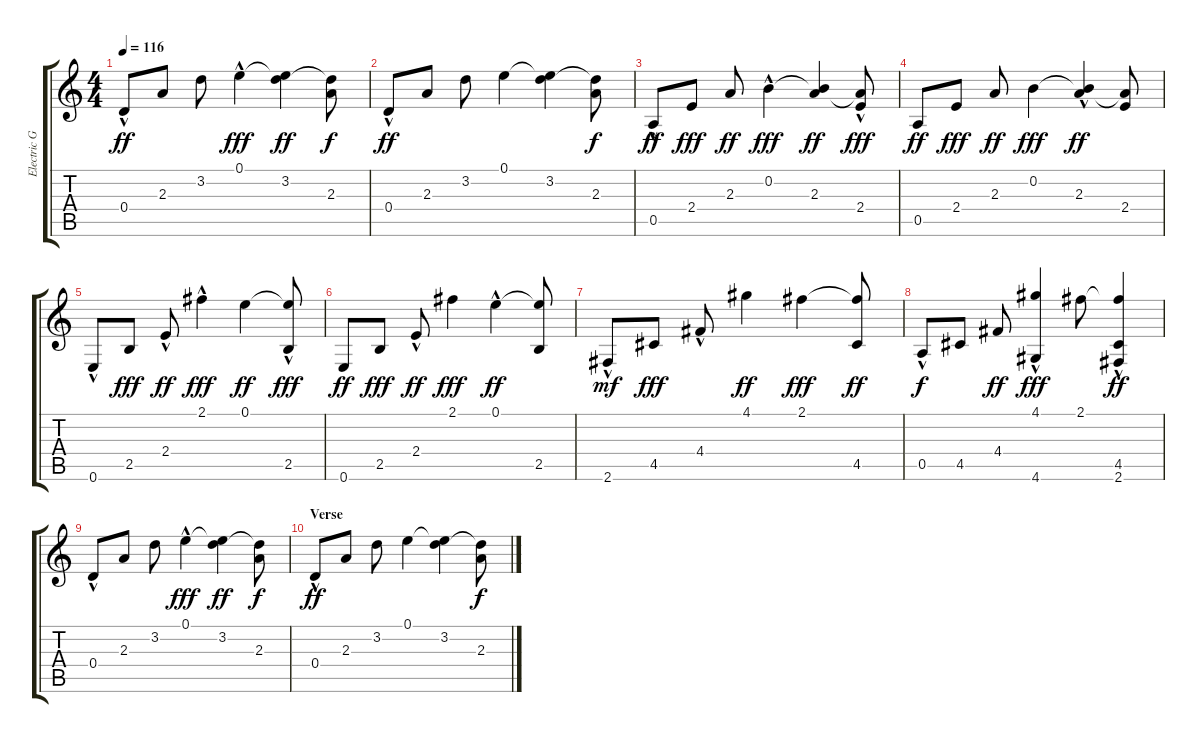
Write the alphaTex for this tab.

\track ("Electric Guitar" "Electric G") {instrument electricguitarclean}
\staff {score tabs}
\tuning (E4 B3 G3 D3 A2 E2) {hide}
\ts (4 4)
\tempo 116
\clef g2
\ks c
0.4{hac}.8{dy ff} 2.3.8 3.2.8 0.1{hac}.4{dy fff} (0.1{t} 3.2).4{dy ff} (3.2{t} 2.3).8{dy f} |
0.4{hac}.8{dy ff} 2.3.8 3.2.8 0.1.4 (0.1{t} 3.2).4 (3.2{t} 2.3).8{dy f} |
0.5{hac}.8{dy ff} 2.4.8{dy fff} 2.3.8{dy ff} 0.2{hac}.4{dy fff} (0.2{t} 2.3).4{dy ff} (2.3{t} 2.4{hac}).8{dy fff} |
0.5.8{dy ff} 2.4.8{dy fff} 2.3.8{dy ff} 0.2.4{dy fff} (0.2{t} 2.3{hac}).4{dy ff} (2.3{t} 2.4).8 |
0.6{hac}.8 2.5.8{dy fff} 2.4{hac}.8{dy ff} 2.1{hac}.4{dy fff} 0.1.4{dy ff} (0.1{t} 2.5{hac}).8{dy fff} |
0.6.8{dy ff} 2.5.8{dy fff} 2.4{hac}.8{dy ff} 2.1.4{dy fff} 0.1{hac}.4{dy ff} (0.1{t} 2.5).8 |
2.6{hac}.8{dy mf} 4.5.8{dy fff} 4.4{hac}.8 4.1.4{dy ff} 2.1.4{dy fff} (2.1{t} 4.5).8{dy ff} |
0.5{hac}.8{dy f} 4.5.8 4.4.8{dy ff} (4.1 4.6{hac}).4{dy fff} 2.1.8 (2.1{t} 4.5{hac} 2.6).4{dy ff} |
0.4{hac}.8 2.3.8 3.2.8 0.1{hac}.4{dy fff} (0.1{t} 3.2).4{dy ff} (3.2{t} 2.3).8{dy f} |
\section ("" "Verse")
0.4{hac}.8{dy ff} 2.3.8 3.2.8 0.1.4 (0.1{t} 3.2).4 (3.2{t} 2.3).8{dy f}
